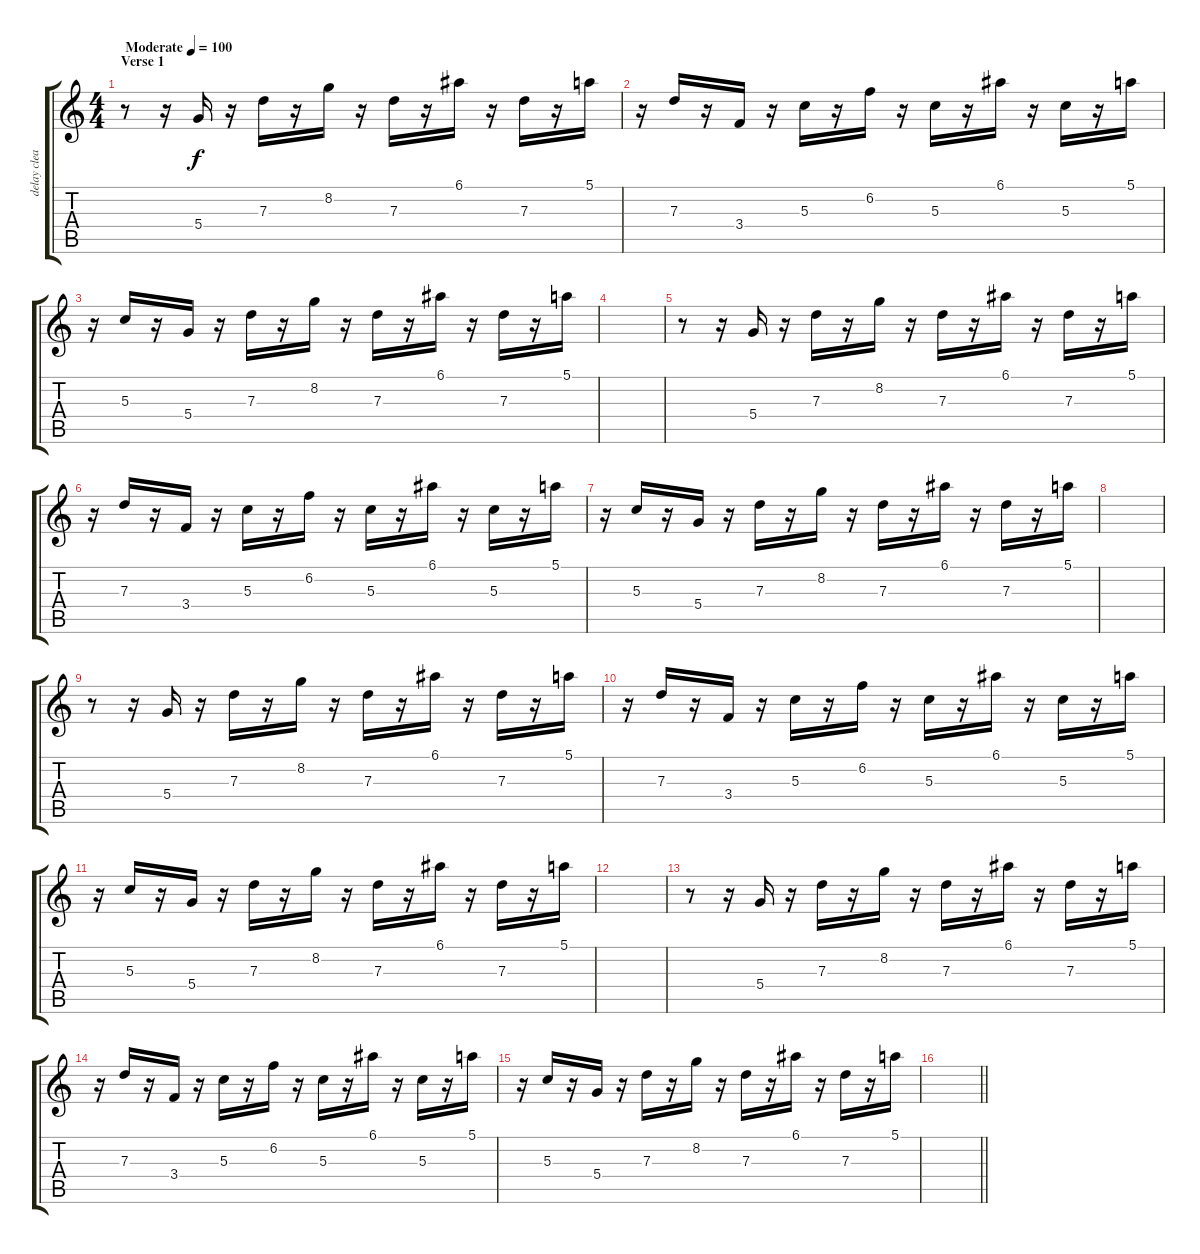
\track ("delay clean 2" "delay clea") {instrument electricguitarclean}
\staff {score tabs}
\tuning (E4 B3 G3 D3 A2 E2) {hide}
\ts (4 4)
\section ("" "Verse 1")
\tempo (100 "Moderate")
\clef g2
\ks c
r.8{dy f instrument electricguitarclean} r.16 5.4.16 r.16 7.3.16 r.16 8.2.16 r.16 7.3.16 r.16 6.1.16 r.16 7.3.16 r.16 5.1.16 |
r.16 7.3.16 r.16 3.4.16 r.16 5.3.16 r.16 6.2.16 r.16 5.3.16 r.16 6.1.16 r.16 5.3.16 r.16 5.1.16 |
r.16 5.3.16 r.16 5.4.16 r.16 7.3.16 r.16 8.2.16 r.16 7.3.16 r.16 6.1.16 r.16 7.3.16 r.16 5.1.16 |
|
r.8 r.16 5.4.16 r.16 7.3.16 r.16 8.2.16 r.16 7.3.16 r.16 6.1.16 r.16 7.3.16 r.16 5.1.16 |
r.16 7.3.16 r.16 3.4.16 r.16 5.3.16 r.16 6.2.16 r.16 5.3.16 r.16 6.1.16 r.16 5.3.16 r.16 5.1.16 |
r.16 5.3.16 r.16 5.4.16 r.16 7.3.16 r.16 8.2.16 r.16 7.3.16 r.16 6.1.16 r.16 7.3.16 r.16 5.1.16 |
|
r.8 r.16 5.4.16 r.16 7.3.16 r.16 8.2.16 r.16 7.3.16 r.16 6.1.16 r.16 7.3.16 r.16 5.1.16 |
r.16 7.3.16 r.16 3.4.16 r.16 5.3.16 r.16 6.2.16 r.16 5.3.16 r.16 6.1.16 r.16 5.3.16 r.16 5.1.16 |
r.16 5.3.16 r.16 5.4.16 r.16 7.3.16 r.16 8.2.16 r.16 7.3.16 r.16 6.1.16 r.16 7.3.16 r.16 5.1.16 |
|
r.8 r.16 5.4.16 r.16 7.3.16 r.16 8.2.16 r.16 7.3.16 r.16 6.1.16 r.16 7.3.16 r.16 5.1.16 |
r.16 7.3.16 r.16 3.4.16 r.16 5.3.16 r.16 6.2.16 r.16 5.3.16 r.16 6.1.16 r.16 5.3.16 r.16 5.1.16 |
r.16 5.3.16 r.16 5.4.16 r.16 7.3.16 r.16 8.2.16 r.16 7.3.16 r.16 6.1.16 r.16 7.3.16 r.16 5.1.16 |
\barLineRight lightlight
